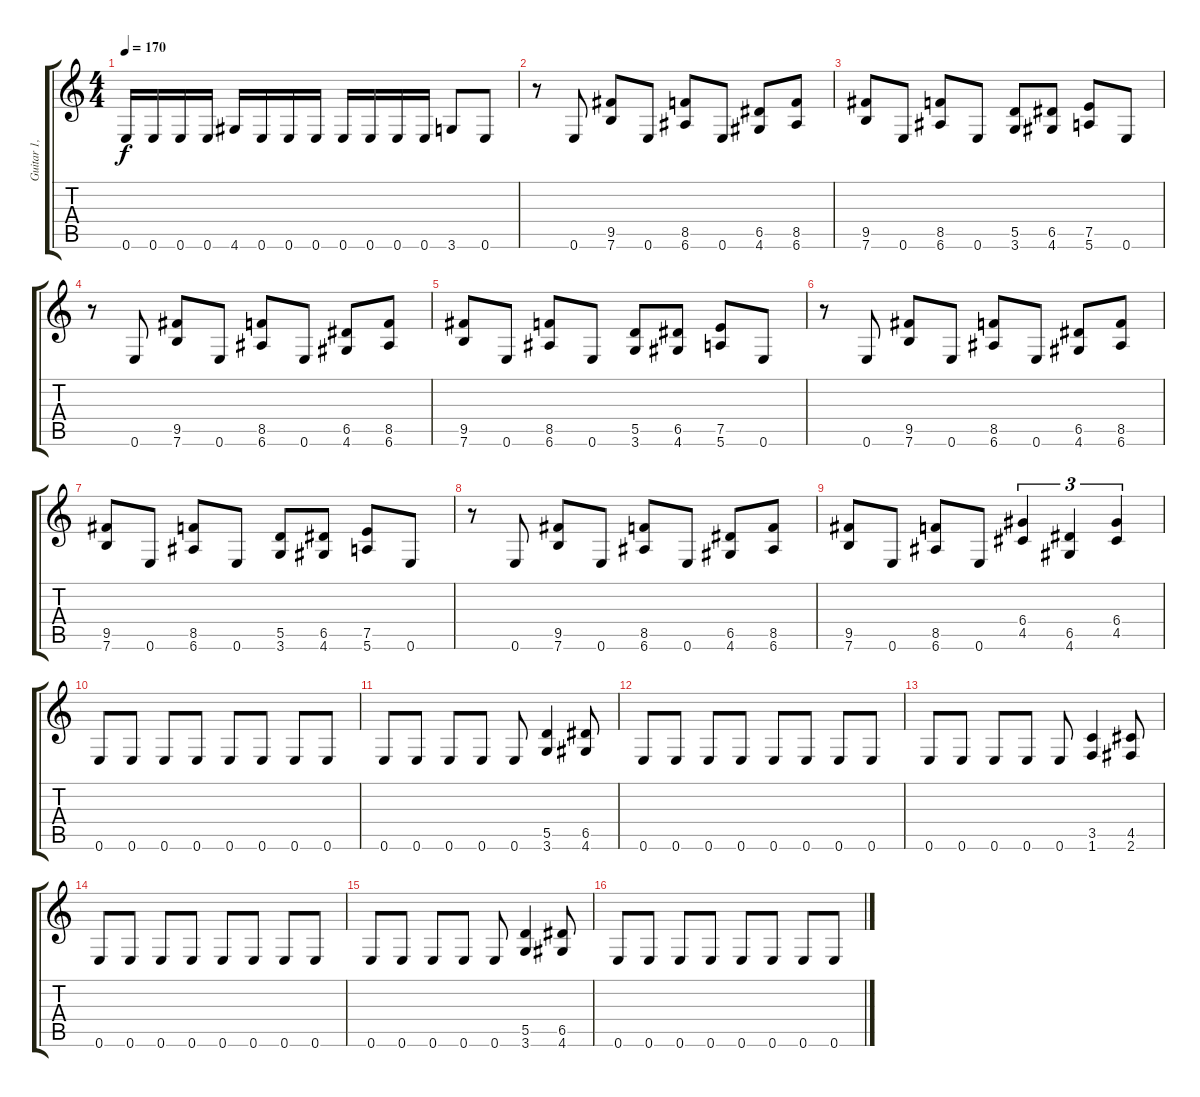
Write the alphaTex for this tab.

\track ("Guitar 1, Dime" "Guitar 1, ") {instrument overdrivenguitar}
\staff {score tabs}
\tuning (E4 B3 G3 D3 A2 E2) {hide}
\ts (4 4)
\tempo 170
\clef g2
\ks c
0.6.16{dy f} 0.6.16 0.6.16 0.6.16 4.6.16 0.6.16 0.6.16 0.6.16 0.6.16 0.6.16 0.6.16 0.6.16 3.6.8 0.6.8 |
r.8 0.6.8 (9.5 7.6).8 0.6.8 (8.5 6.6).8 0.6.8 (6.5 4.6).8 (8.5 6.6).8 |
(9.5 7.6).8 0.6.8 (8.5 6.6).8 0.6.8 (5.5 3.6).8 (6.5 4.6).8 (7.5 5.6).8 0.6.8 |
r.8 0.6.8 (9.5 7.6).8 0.6.8 (8.5 6.6).8 0.6.8 (6.5 4.6).8 (8.5 6.6).8 |
(9.5 7.6).8 0.6.8 (8.5 6.6).8 0.6.8 (5.5 3.6).8 (6.5 4.6).8 (7.5 5.6).8 0.6.8 |
r.8 0.6.8 (9.5 7.6).8 0.6.8 (8.5 6.6).8 0.6.8 (6.5 4.6).8 (8.5 6.6).8 |
(9.5 7.6).8 0.6.8 (8.5 6.6).8 0.6.8 (5.5 3.6).8 (6.5 4.6).8 (7.5 5.6).8 0.6.8 |
r.8 0.6.8 (9.5 7.6).8 0.6.8 (8.5 6.6).8 0.6.8 (6.5 4.6).8 (8.5 6.6).8 |
(9.5 7.6).8 0.6.8 (8.5 6.6).8 0.6.8 (6.4 4.5).4{tu (3 2)} (6.5 4.6).4{tu (3 2)} (6.4 4.5).4{tu (3 2)} |
0.6.8 0.6.8 0.6.8 0.6.8 0.6.8 0.6.8 0.6.8 0.6.8 |
0.6.8 0.6.8 0.6.8 0.6.8 0.6.8 (5.5 3.6).4 (6.5 4.6).8 |
0.6.8 0.6.8 0.6.8 0.6.8 0.6.8 0.6.8 0.6.8 0.6.8 |
0.6.8 0.6.8 0.6.8 0.6.8 0.6.8 (3.5 1.6).4 (4.5 2.6).8 |
0.6.8 0.6.8 0.6.8 0.6.8 0.6.8 0.6.8 0.6.8 0.6.8 |
0.6.8 0.6.8 0.6.8 0.6.8 0.6.8 (5.5 3.6).4 (6.5 4.6).8 |
0.6.8 0.6.8 0.6.8 0.6.8 0.6.8 0.6.8 0.6.8 0.6.8
